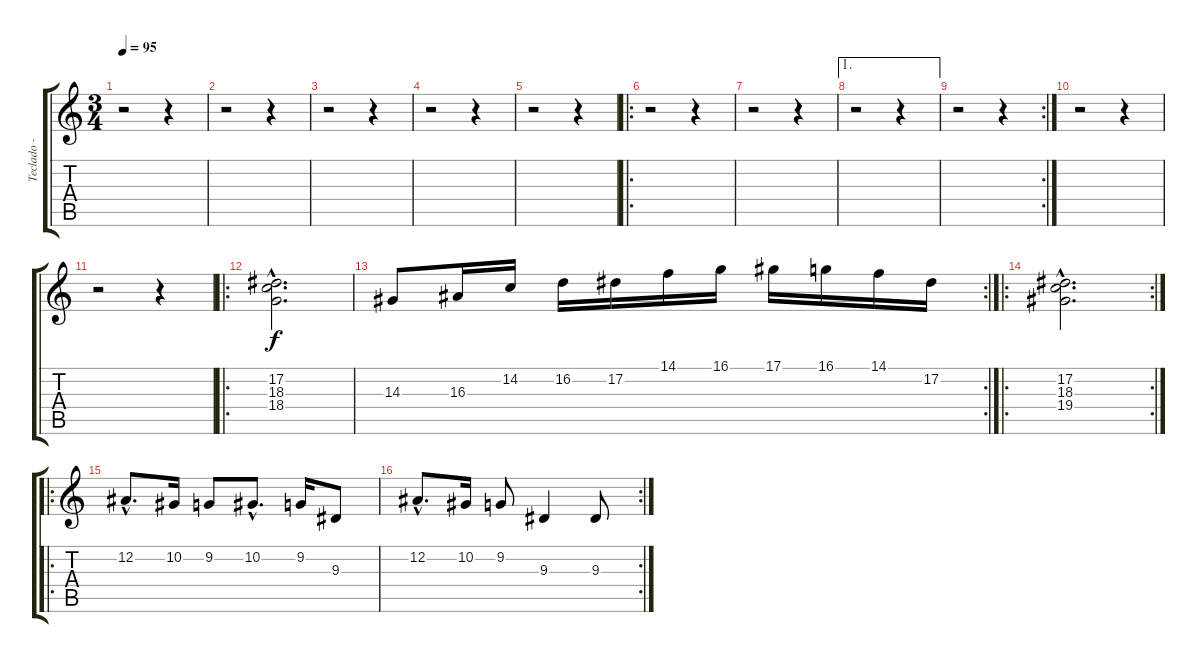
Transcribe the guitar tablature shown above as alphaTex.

\track ("Teclado - Mao Direita" "Teclado - ") {instrument flute}
\staff {score tabs}
\tuning (Eb4 Bb3 Gb3 Db3 Ab2 Eb2) {hide}
\ts (3 4)
\tempo 95
\clef g2
\ks c
r.2{dy f} r.4 |
r.2 r.4 |
r.2 r.4 |
r.2 r.4 |
r.2 r.4 |
\ro
r.2 r.4 |
r.2 r.4 |
\ae 1
r.2 r.4 |
\rc 2
r.2 r.4 |
r.2 r.4 |
r.2 r.4 |
\ro
(17.2{hac} 18.3{hac} 18.4{hac}).2{d} |
\rc 2
14.3.8 16.3.16 14.2.16 16.2.16 17.2.16 14.1.16 16.1.16 17.1.16 16.1.16 14.1.16 17.2.16 |
\ro
\rc 2
(17.2{hac} 18.3{hac} 19.4{hac}).2{d} |
\ro
12.2{hac}.8{d} 10.2.16 9.2.8 10.2{hac}.8{d} 9.2.16 9.3.8 |
\rc 2
12.2{hac}.8{d} 10.2.16 9.2.8 9.3.4 9.3.8
